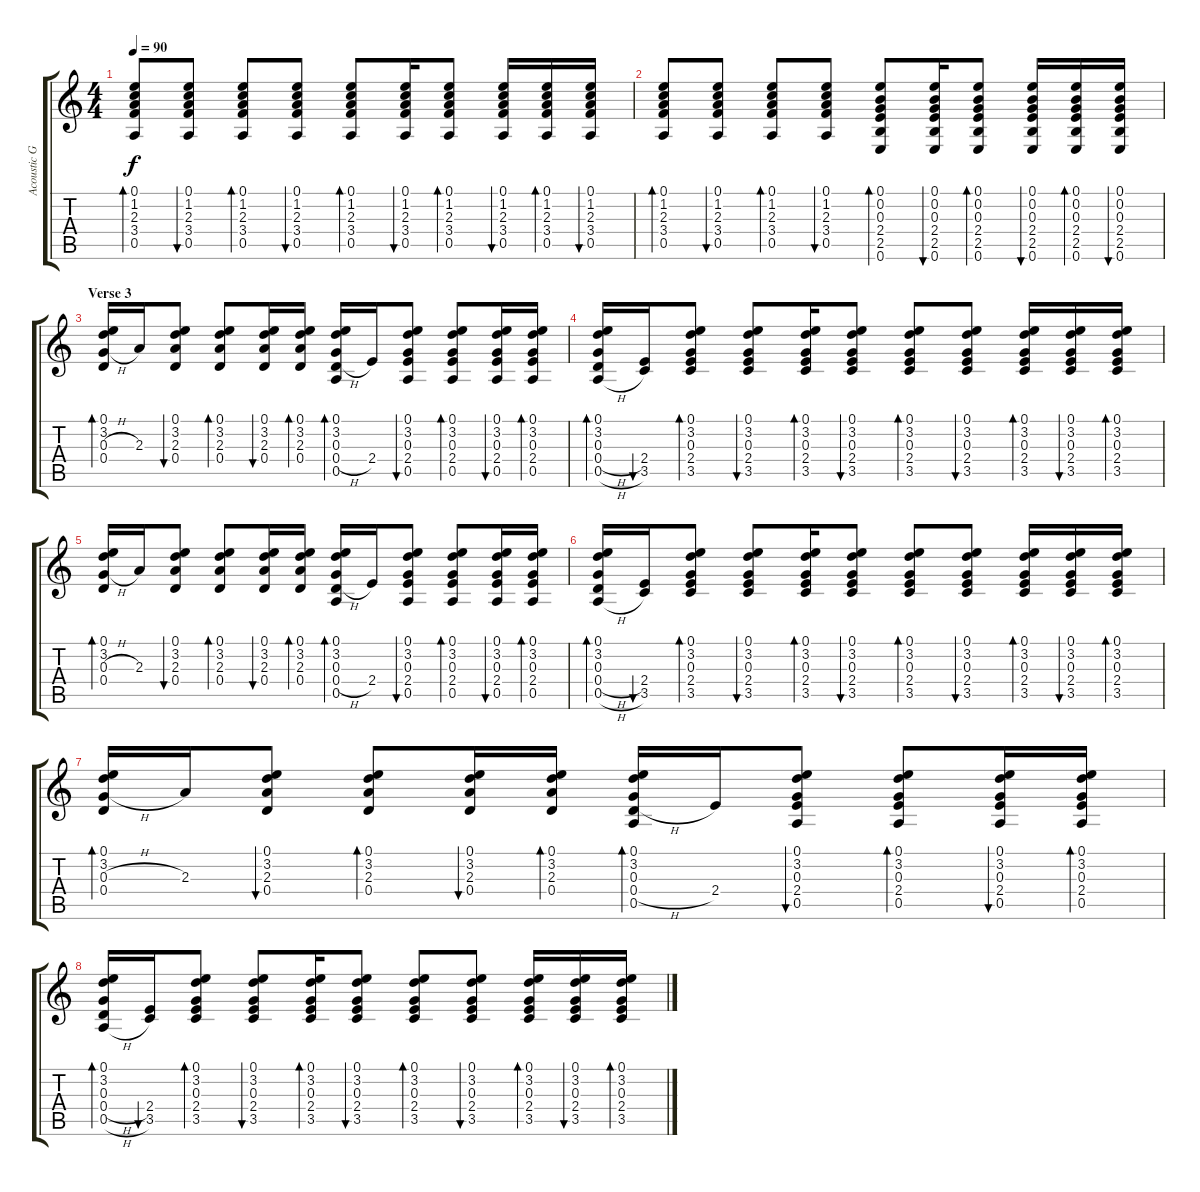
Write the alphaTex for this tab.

\track ("Acoustic Guitar" "Acoustic G") {instrument acousticguitarnylon}
\staff {score tabs}
\tuning (E4 B3 G3 D3 A2 E2) {hide}
\ts (4 4)
\tempo 90
\clef g2
\ks c
(0.1 1.2 2.3 3.4 0.5).8{bd 30 dy f} (0.1 1.2 2.3 3.4 0.5).8{bu 30} (0.1 1.2 2.3 3.4 0.5).8{bd 30} (0.1 1.2 2.3 3.4 0.5).8{bu 30} (0.1 1.2 2.3 3.4 0.5).8{bd 30} (0.1 1.2 2.3 3.4 0.5).16{bu 30} (0.1 1.2 2.3 3.4 0.5).8{bd 30} (0.1 1.2 2.3 3.4 0.5).16{bu 30} (0.1 1.2 2.3 3.4 0.5).16{bd 30} (0.1 1.2 2.3 3.4 0.5).16{bu 60} |
(0.1 1.2 2.3 3.4 0.5).8{bd 30} (0.1 1.2 2.3 3.4 0.5).8{bu 30} (0.1 1.2 2.3 3.4 0.5).8{bd 30} (0.1 1.2 2.3 3.4 0.5).8{bu 30} (0.1 0.2 0.3 2.4 2.5 0.6).8{bd 30} (0.1 0.2 0.3 2.4 2.5 0.6).16{bu 30} (0.1 0.2 0.3 2.4 2.5 0.6).8{bd 30} (0.1 0.2 0.3 2.4 2.5 0.6).16{bu 30} (0.1 0.2 0.3 2.4 2.5 0.6).16{bd 30} (0.1 0.2 0.3 2.4 2.5 0.6).16{bu 60} |
\section ("" "Verse 3")
(0.1 3.2 0.3{h} 0.4).16{bd 60} 2.3.16 (0.1 3.2 2.3 0.4).8{bu 60} (0.1 3.2 2.3 0.4).8{bd 60} (0.1 3.2 2.3 0.4).16{bu 60} (0.1 3.2 2.3 0.4).16{bd 60} (0.1 3.2 0.3 0.4{h} 0.5).16{bd 60} 2.4.16 (0.1 3.2 0.3 2.4 0.5).8{bu 60} (0.1 3.2 0.3 2.4 0.5).8{bd 60} (0.1 3.2 0.3 2.4 0.5).16{bu 60} (0.1 3.2 0.3 2.4 0.5).16{bd 60} |
(0.1 3.2 0.3 0.4{h} 0.5{h}).16{bd 60} (2.4 3.5).16{bu 60} (0.1 3.2 0.3 2.4 3.5).8{bd 60} (0.1 3.2 0.3 2.4 3.5).8{bu 60} (0.1 3.2 0.3 2.4 3.5).16{bd 60} (0.1 3.2 0.3 2.4 3.5).8{bu 60} (0.1 3.2 0.3 2.4 3.5).8{bd 60} (0.1 3.2 0.3 2.4 3.5).8{bu 60} (0.1 3.2 0.3 2.4 3.5).16{bd 60} (0.1 3.2 0.3 2.4 3.5).16{bu 60} (0.1 3.2 0.3 2.4 3.5).16{bd 60} |
(0.1 3.2 0.3{h} 0.4).16{bd 60} 2.3.16 (0.1 3.2 2.3 0.4).8{bu 60} (0.1 3.2 2.3 0.4).8{bd 60} (0.1 3.2 2.3 0.4).16{bu 60} (0.1 3.2 2.3 0.4).16{bd 60} (0.1 3.2 0.3 0.4{h} 0.5).16{bd 60} 2.4.16 (0.1 3.2 0.3 2.4 0.5).8{bu 60} (0.1 3.2 0.3 2.4 0.5).8{bd 60} (0.1 3.2 0.3 2.4 0.5).16{bu 60} (0.1 3.2 0.3 2.4 0.5).16{bd 60} |
(0.1 3.2 0.3 0.4{h} 0.5{h}).16{bd 60} (2.4 3.5).16{bu 60} (0.1 3.2 0.3 2.4 3.5).8{bd 60} (0.1 3.2 0.3 2.4 3.5).8{bu 60} (0.1 3.2 0.3 2.4 3.5).16{bd 60} (0.1 3.2 0.3 2.4 3.5).8{bu 60} (0.1 3.2 0.3 2.4 3.5).8{bd 60} (0.1 3.2 0.3 2.4 3.5).8{bu 60} (0.1 3.2 0.3 2.4 3.5).16{bd 60} (0.1 3.2 0.3 2.4 3.5).16{bu 60} (0.1 3.2 0.3 2.4 3.5).16{bd 60} |
(0.1 3.2 0.3{h} 0.4).16{bd 60} 2.3.16 (0.1 3.2 2.3 0.4).8{bu 60} (0.1 3.2 2.3 0.4).8{bd 60} (0.1 3.2 2.3 0.4).16{bu 60} (0.1 3.2 2.3 0.4).16{bd 60} (0.1 3.2 0.3 0.4{h} 0.5).16{bd 60} 2.4.16 (0.1 3.2 0.3 2.4 0.5).8{bu 60} (0.1 3.2 0.3 2.4 0.5).8{bd 60} (0.1 3.2 0.3 2.4 0.5).16{bu 60} (0.1 3.2 0.3 2.4 0.5).16{bd 60} |
(0.1 3.2 0.3 0.4{h} 0.5{h}).16{bd 60} (2.4 3.5).16{bu 60} (0.1 3.2 0.3 2.4 3.5).8{bd 60} (0.1 3.2 0.3 2.4 3.5).8{bu 60} (0.1 3.2 0.3 2.4 3.5).16{bd 60} (0.1 3.2 0.3 2.4 3.5).8{bu 60} (0.1 3.2 0.3 2.4 3.5).8{bd 60} (0.1 3.2 0.3 2.4 3.5).8{bu 60} (0.1 3.2 0.3 2.4 3.5).16{bd 60} (0.1 3.2 0.3 2.4 3.5).16{bu 60} (0.1 3.2 0.3 2.4 3.5).16{bd 60}
